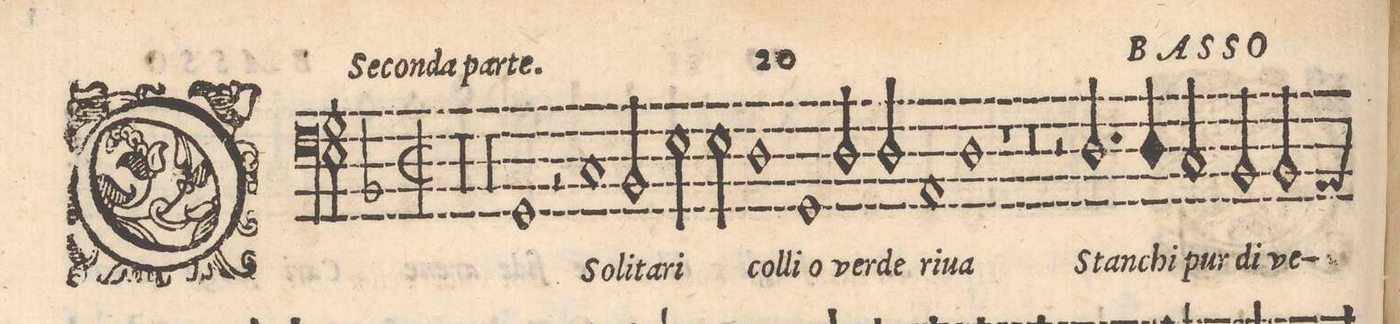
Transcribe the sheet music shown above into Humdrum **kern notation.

**kern	**text
*I"BASSO	*
*clefF4	*
*k[b-]	*
*met(C|)	*
*M2/1	*
00r	.
=2-	=2-
=3-	=3-
00r	.
=4-	=4-
=5-	=5-
1GG	O
2r	.
1C/	So-
=6-	=6-
2BB-/	-li-
2E\	-ta-
2E\	-ri
=7-	=7-
1D	col-
1GG	-li_o
=8-	=8-
2D\	ver-
2D\	-de
1AA	ri-
=9-	=9-
1D	-ua
1r	.
=10-	=10-
0r	.
=11-	=11-
2r	.
2.D\	Stan-
4D\	-chi
2C/	pur
=12-	=12-
2BB-/	di
2BB-/	ve-
*custos:AA	*
*-	*-
